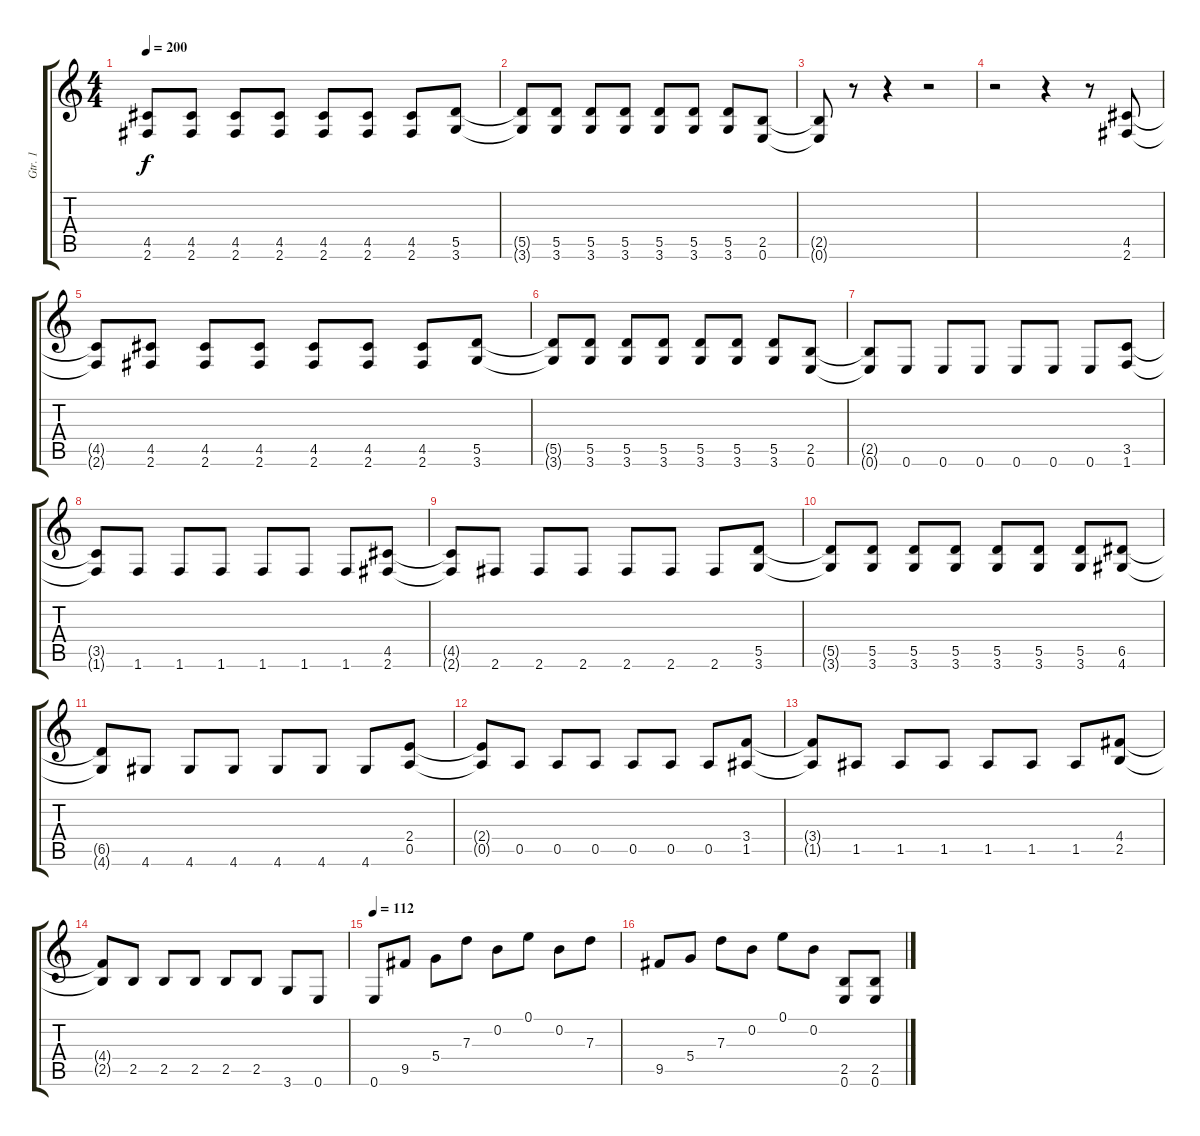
\track ("Gtr. 1" "Gtr. 1") {instrument distortionguitar}
\staff {score tabs}
\tuning (E4 B3 G3 D3 A2 E2) {hide}
\ts (4 4)
\tempo 200
\clef g2
\ks c
(4.5{t} 2.6{t}).8{dy f} (4.5 2.6).8 (4.5 2.6).8 (4.5 2.6).8 (4.5 2.6).8 (4.5 2.6).8 (4.5 2.6).8 (5.5 3.6).8 |
(5.5{t} 3.6{t}).8 (5.5 3.6).8 (5.5 3.6).8 (5.5 3.6).8 (5.5 3.6).8 (5.5 3.6).8 (5.5 3.6).8 (2.5 0.6).8 |
(2.5{t} 0.6{t}).8 r.8 r.4 r.2 |
r.2 r.4 r.8 (4.5 2.6).8 |
(4.5{t} 2.6{t}).8 (4.5 2.6).8 (4.5 2.6).8 (4.5 2.6).8 (4.5 2.6).8 (4.5 2.6).8 (4.5 2.6).8 (5.5 3.6).8 |
(5.5{t} 3.6{t}).8 (5.5 3.6).8 (5.5 3.6).8 (5.5 3.6).8 (5.5 3.6).8 (5.5 3.6).8 (5.5 3.6).8 (2.5 0.6).8 |
(2.5{t} 0.6{t}).8 0.6.8 0.6.8 0.6.8 0.6.8 0.6.8 0.6.8 (3.5 1.6).8 |
(3.5{t} 1.6{t}).8 1.6.8 1.6.8 1.6.8 1.6.8 1.6.8 1.6.8 (4.5 2.6).8 |
(4.5{t} 2.6{t}).8 2.6.8 2.6.8 2.6.8 2.6.8 2.6.8 2.6.8 (5.5 3.6).8 |
(5.5{t} 3.6{t}).8 (5.5 3.6).8 (5.5 3.6).8 (5.5 3.6).8 (5.5 3.6).8 (5.5 3.6).8 (5.5 3.6).8 (6.5 4.6).8 |
(6.5{t} 4.6{t}).8 4.6.8 4.6.8 4.6.8 4.6.8 4.6.8 4.6.8 (2.4 0.5).8 |
(2.4{t} 0.5{t}).8 0.5.8 0.5.8 0.5.8 0.5.8 0.5.8 0.5.8 (3.4 1.5).8 |
(3.4{t} 1.5{t}).8 1.5.8 1.5.8 1.5.8 1.5.8 1.5.8 1.5.8 (4.4 2.5).8 |
(4.4{t} 2.5{t}).8 2.5.8 2.5.8 2.5.8 2.5.8 2.5.8 3.6.8 0.6.8 |
\tempo 112
0.6.8{instrument acousticguitarnylon} 9.5.8 5.4.8 7.3.8 0.2.8 0.1.8 0.2.8 7.3.8 |
9.5.8 5.4.8 7.3.8 0.2.8 0.1.8 0.2.8 (2.5 0.6).8{instrument distortionguitar} (2.5 0.6).8
